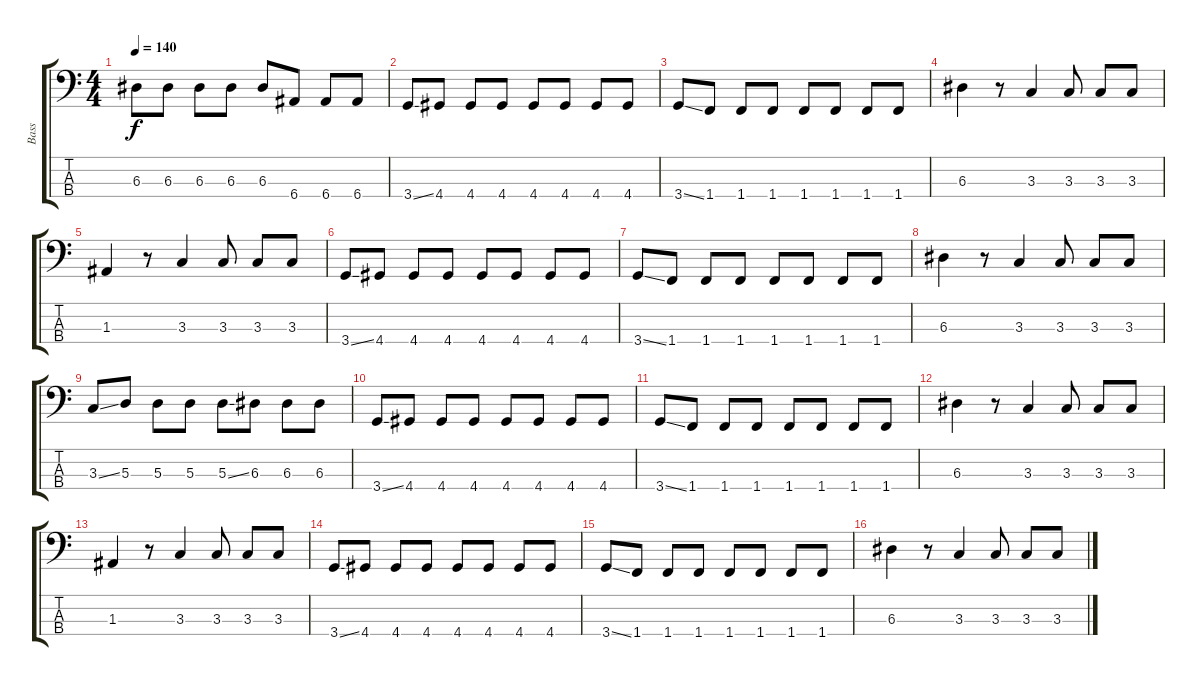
\track ("Bass" "Bass") {instrument electricbasspick}
\staff {score tabs}
\tuning (G2 D2 A1 E1) {hide}
\ts (4 4)
\tempo 140
\clef f4
\ks c
6.3.8{dy f} 6.3.8 6.3.8 6.3.8 6.3.8 6.4.8 6.4.8 6.4.8 |
3.4{ss}.8 4.4.8 4.4.8 4.4.8 4.4.8 4.4.8 4.4.8 4.4.8 |
3.4{ss}.8 1.4.8 1.4.8 1.4.8 1.4.8 1.4.8 1.4.8 1.4.8 |
6.3.4 r.8 3.3.4 3.3.8 3.3.8 3.3.8 |
1.3.4 r.8 3.3.4 3.3.8 3.3.8 3.3.8 |
3.4{ss}.8 4.4.8 4.4.8 4.4.8 4.4.8 4.4.8 4.4.8 4.4.8 |
3.4{ss}.8 1.4.8 1.4.8 1.4.8 1.4.8 1.4.8 1.4.8 1.4.8 |
6.3.4 r.8 3.3.4 3.3.8 3.3.8 3.3.8 |
3.3{ss}.8 5.3.8 5.3.8 5.3.8 5.3{ss}.8 6.3.8 6.3.8 6.3.8 |
3.4{ss}.8 4.4.8 4.4.8 4.4.8 4.4.8 4.4.8 4.4.8 4.4.8 |
3.4{ss}.8 1.4.8 1.4.8 1.4.8 1.4.8 1.4.8 1.4.8 1.4.8 |
6.3.4 r.8 3.3.4 3.3.8 3.3.8 3.3.8 |
1.3.4 r.8 3.3.4 3.3.8 3.3.8 3.3.8 |
3.4{ss}.8 4.4.8 4.4.8 4.4.8 4.4.8 4.4.8 4.4.8 4.4.8 |
3.4{ss}.8 1.4.8 1.4.8 1.4.8 1.4.8 1.4.8 1.4.8 1.4.8 |
6.3.4 r.8 3.3.4 3.3.8 3.3.8 3.3.8
